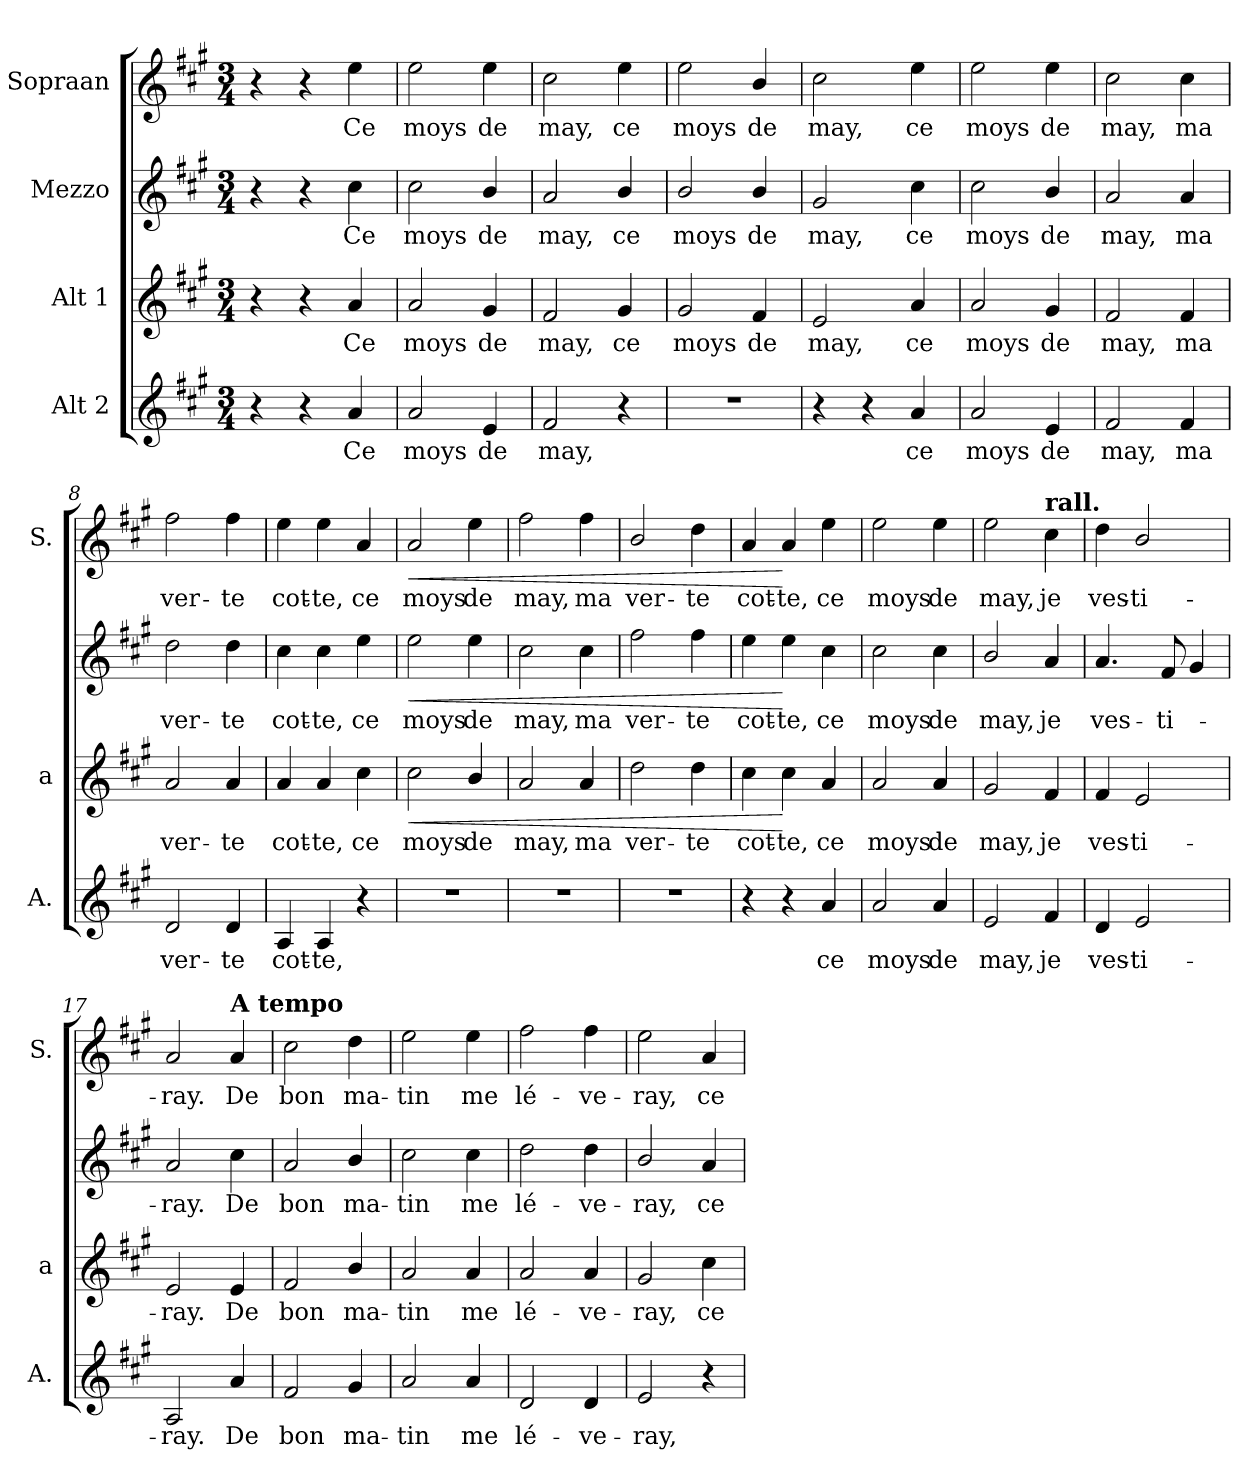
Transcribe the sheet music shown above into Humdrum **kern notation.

**kern	**text	**kern	**text	**dynam	**kern	**text	**dynam	**kern	**text	**dynam
*part4	*part4	*part3	*part3	*part3	*part2	*part2	*part2	*part1	*part1	*part1
*staff4	*staff4	*staff3	*staff3	*staff3	*staff2	*staff2	*staff2	*staff1	*staff1	*staff1
*I"Alt 2	*	*I"Alt 1	*	*	*I"Mezzo	*	*	*I"Sopraan	*	*
*I'A.	*	*I'a	*	*	*	*	*	*I'S.	*	*
*clefG2	*	*clefG2	*	*	*clefG2	*	*	*clefG2	*	*
*k[f#c#g#]	*	*k[f#c#g#]	*	*	*k[f#c#g#]	*	*	*k[f#c#g#]	*	*
*A:	*	*A:	*	*	*A:	*	*	*A:	*	*
*M3/4	*	*M3/4	*	*	*M3/4	*	*	*M3/4	*	*
=1	=1	=1	=1	=1	=1	=1	=1	=1	=1	=1
4r	.	4r	.	.	4r	.	.	4r	.	.
4r	.	4r	.	.	4r	.	.	4r	.	.
!	!LO:LY:b	!	!LO:LY:b	!	!	!LO:LY:b	!	!	!LO:LY:b	!
4a/	Ce	4a/	Ce	.	4cc#\	Ce	.	4ee\	Ce	.
=2	=2	=2	=2	=2	=2	=2	=2	=2	=2	=2
!	!LO:LY:b	!	!LO:LY:b	!	!	!LO:LY:b	!	!	!LO:LY:b	!
2a/	moys	2a/	moys	.	2cc#\	moys	.	2ee\	moys	.
!	!LO:LY:b	!	!LO:LY:b	!	!	!LO:LY:b	!	!	!LO:LY:b	!
4e/	de	4g#/	de	.	4b/	de	.	4ee\	de	.
=3	=3	=3	=3	=3	=3	=3	=3	=3	=3	=3
!	!LO:LY:b	!	!LO:LY:b	!	!	!LO:LY:b	!	!	!LO:LY:b	!
2f#/	may,	2f#/	may,	.	2a/	may,	.	2cc#\	may,	.
!	!	!	!LO:LY:b	!	!	!LO:LY:b	!	!	!LO:LY:b	!
4r	.	4g#/	ce	.	4b/	ce	.	4ee\	ce	.
=4	=4	=4	=4	=4	=4	=4	=4	=4	=4	=4
!LO:N:vis=1	!	!	!LO:LY:b	!	!	!LO:LY:b	!	!	!LO:LY:b	!
2.r	.	2g#/	moys	.	2b/	moys	.	2ee\	moys	.
!	!	!	!LO:LY:b	!	!	!LO:LY:b	!	!	!LO:LY:b	!
.	.	4f#/	de	.	4b/	de	.	4b/	de	.
=5	=5	=5	=5	=5	=5	=5	=5	=5	=5	=5
!	!	!	!LO:LY:b	!	!	!LO:LY:b	!	!	!LO:LY:b	!
4r	.	2e/	may,	.	2g#/	may,	.	2cc#\	may,	.
4r	.	.	.	.	.	.	.	.	.	.
!	!LO:LY:b	!	!LO:LY:b	!	!	!LO:LY:b	!	!	!LO:LY:b	!
4a/	ce	4a/	ce	.	4cc#\	ce	.	4ee\	ce	.
=6	=6	=6	=6	=6	=6	=6	=6	=6	=6	=6
!	!LO:LY:b	!	!LO:LY:b	!	!	!LO:LY:b	!	!	!LO:LY:b	!
2a/	moys	2a/	moys	.	2cc#\	moys	.	2ee\	moys	.
!	!LO:LY:b	!	!LO:LY:b	!	!	!LO:LY:b	!	!	!LO:LY:b	!
4e/	de	4g#/	de	.	4b/	de	.	4ee\	de	.
!!LO:LB:g=z
=7	=7	=7	=7	=7	=7	=7	=7	=7	=7	=7
!	!LO:LY:b	!	!LO:LY:b	!	!	!LO:LY:b	!	!	!LO:LY:b	!
2f#/	may,	2f#/	may,	.	2a/	may,	.	2cc#\	may,	.
!	!LO:LY:b	!	!LO:LY:b	!	!	!LO:LY:b	!	!	!LO:LY:b	!
4f#/	ma	4f#/	ma	.	4a/	ma	.	4cc#\	ma	.
=8	=8	=8	=8	=8	=8	=8	=8	=8	=8	=8
!	!LO:LY:b	!	!LO:LY:b	!	!	!LO:LY:b	!	!	!LO:LY:b	!
2d/	ver-	2a/	ver-	.	2dd\	ver-	.	2ff#\	ver-	.
!	!LO:LY:b	!	!LO:LY:b	!	!	!LO:LY:b	!	!	!LO:LY:b	!
4d/	-te	4a/	-te	.	4dd\	-te	.	4ff#\	-te	.
=9	=9	=9	=9	=9	=9	=9	=9	=9	=9	=9
!	!LO:LY:b	!	!LO:LY:b	!	!	!LO:LY:b	!	!	!LO:LY:b	!
4A/	cot-	4a/	cot-	.	4cc#\	cot-	.	4ee\	cot-	.
!	!LO:LY:b	!	!LO:LY:b	!	!	!LO:LY:b	!	!	!LO:LY:b	!
4A/	-te,	4a/	-te,	.	4cc#\	-te,	.	4ee\	-te,	.
!	!	!	!LO:LY:b	!	!	!LO:LY:b	!	!	!LO:LY:b	!
4r	.	4cc#\	ce	.	4ee\	ce	.	4a/	ce	.
=10	=10	=10	=10	=10	=10	=10	=10	=10	=10	=10
!LO:N:vis=1	!	!	!LO:LY:b	!LO:HP:b	!	!LO:LY:b	!LO:HP:b	!	!LO:LY:b	!LO:HP:b
2.r	.	2cc#\	moys	<	2ee\	moys	<	2a/	moys	<
!	!	!	!LO:LY:b	!	!	!LO:LY:b	!	!	!LO:LY:b	!
.	.	4b/	de	.	4ee\	de	.	4ee\	de	.
=11	=11	=11	=11	=11	=11	=11	=11	=11	=11	=11
!LO:N:vis=1	!	!	!LO:LY:b	!	!	!LO:LY:b	!	!	!LO:LY:b	!
2.r	.	2a/	may,	.	2cc#\	may,	.	2ff#\	may,	.
!	!	!	!LO:LY:b	!	!	!LO:LY:b	!	!	!LO:LY:b	!
.	.	4a/	ma	.	4cc#\	ma	.	4ff#\	ma	.
=12	=12	=12	=12	=12	=12	=12	=12	=12	=12	=12
!LO:N:vis=1	!	!	!LO:LY:b	!	!	!LO:LY:b	!	!	!LO:LY:b	!
2.r	.	2dd\	ver-	.	2ff#\	ver-	.	2b/	ver-	.
!	!	!	!LO:LY:b	!	!	!LO:LY:b	!	!	!LO:LY:b	!
.	.	4dd\	-te	.	4ff#\	-te	.	4dd\	-te	.
=13	=13	=13	=13	=13	=13	=13	=13	=13	=13	=13
!	!	!	!LO:LY:b	!	!	!LO:LY:b	!	!	!LO:LY:b	!
4r	.	4cc#\	cot-	.	4ee\	cot-	.	4a/	cot-	.
!	!	!	!LO:LY:b	!	!	!LO:LY:b	!	!	!LO:LY:b	!
4r	.	4cc#\	-te,	[	4ee\	-te,	[	4a/	-te,	[
!	!LO:LY:b	!	!LO:LY:b	!	!	!LO:LY:b	!	!	!LO:LY:b	!
4a/	ce	4a/	ce	.	4cc#\	ce	.	4ee\	ce	.
!!LO:LB:g=z
=14	=14	=14	=14	=14	=14	=14	=14	=14	=14	=14
!	!LO:LY:b	!	!LO:LY:b	!	!	!LO:LY:b	!	!	!LO:LY:b	!
2a/	moys	2a/	moys	.	2cc#\	moys	.	2ee\	moys	.
!	!LO:LY:b	!	!LO:LY:b	!	!	!LO:LY:b	!	!	!LO:LY:b	!
4a/	de	4a/	de	.	4cc#\	de	.	4ee\	de	.
=15	=15	=15	=15	=15	=15	=15	=15	=15	=15	=15
!	!LO:LY:b	!	!LO:LY:b	!	!	!LO:LY:b	!	!	!LO:LY:b	!
2e/	may,	2g#/	may,	.	2b/	may,	.	2ee\	may,	.
!	!	!	!	!	!	!	!	!LO:TX:a:B:t=rall.	!	!
!	!LO:LY:b	!	!LO:LY:b	!	!	!LO:LY:b	!	!	!LO:LY:b	!
4f#/	je	4f#/	je	.	4a/	je	.	4cc#\	je	.
=16	=16	=16	=16	=16	=16	=16	=16	=16	=16	=16
!	!LO:LY:b	!	!LO:LY:b	!	!	!LO:LY:b	!	!	!LO:LY:b	!
4d/	ves-	4f#/	ves-	.	4.a/	ves-	.	4dd\	ves-	.
!	!LO:LY:b	!	!LO:LY:b	!	!	!	!	!	!LO:LY:b	!
2e/	-ti-	2e/	-ti-	.	.	.	.	2b/	-ti-	.
!	!	!	!	!	!	!LO:LY:b	!	!	!	!
.	.	.	.	.	8f#/	-ti-	.	.	.	.
.	.	.	.	.	4g#/	.	.	.	.	.
=17	=17	=17	=17	=17	=17	=17	=17	=17	=17	=17
!	!LO:LY:b	!	!LO:LY:b	!	!	!LO:LY:b	!	!	!LO:LY:b	!
2A/	-ray.	2e/	-ray.	.	2a/	-ray.	.	2a/	-ray.	.
!	!	!	!	!	!	!	!	!LO:TX:a:B:t=A tempo	!	!
!	!LO:LY:b	!	!LO:LY:b	!	!	!LO:LY:b	!	!	!LO:LY:b	!
4a/	De	4e/	De	.	4cc#\	De	.	4a/	De	.
=18	=18	=18	=18	=18	=18	=18	=18	=18	=18	=18
!	!LO:LY:b	!	!LO:LY:b	!	!	!LO:LY:b	!	!	!LO:LY:b	!
2f#/	bon	2f#/	bon	.	2a/	bon	.	2cc#\	bon	.
!	!LO:LY:b	!	!LO:LY:b	!	!	!LO:LY:b	!	!	!LO:LY:b	!
4g#/	ma-	4b/	ma-	.	4b/	ma-	.	4dd\	ma-	.
=19	=19	=19	=19	=19	=19	=19	=19	=19	=19	=19
!	!LO:LY:b	!	!LO:LY:b	!	!	!LO:LY:b	!	!	!LO:LY:b	!
2a/	-tin	2a/	-tin	.	2cc#\	-tin	.	2ee\	-tin	.
!	!LO:LY:b	!	!LO:LY:b	!	!	!LO:LY:b	!	!	!LO:LY:b	!
4a/	me	4a/	me	.	4cc#\	me	.	4ee\	me	.
=20	=20	=20	=20	=20	=20	=20	=20	=20	=20	=20
!	!LO:LY:b	!	!LO:LY:b	!	!	!LO:LY:b	!	!	!LO:LY:b	!
2d/	lé-	2a/	lé-	.	2dd\	lé-	.	2ff#\	lé-	.
!	!LO:LY:b	!	!LO:LY:b	!	!	!LO:LY:b	!	!	!LO:LY:b	!
4d/	-ve-	4a/	-ve-	.	4dd\	-ve-	.	4ff#\	-ve-	.
!!LO:PB:g=z
=21	=21	=21	=21	=21	=21	=21	=21	=21	=21	=21
!	!LO:LY:b	!	!LO:LY:b	!	!	!LO:LY:b	!	!	!LO:LY:b	!
2e/	-ray,	2g#/	-ray,	.	2b/	-ray,	.	2ee\	-ray,	.
!	!	!	!LO:LY:b	!	!	!LO:LY:b	!	!	!LO:LY:b	!
4r	.	4cc#\	ce	.	4a/	ce	.	4a/	ce	.
=	=	=	=	=	=	=	=	=	=	=
*-	*-	*-	*-	*-	*-	*-	*-	*-	*-	*-
